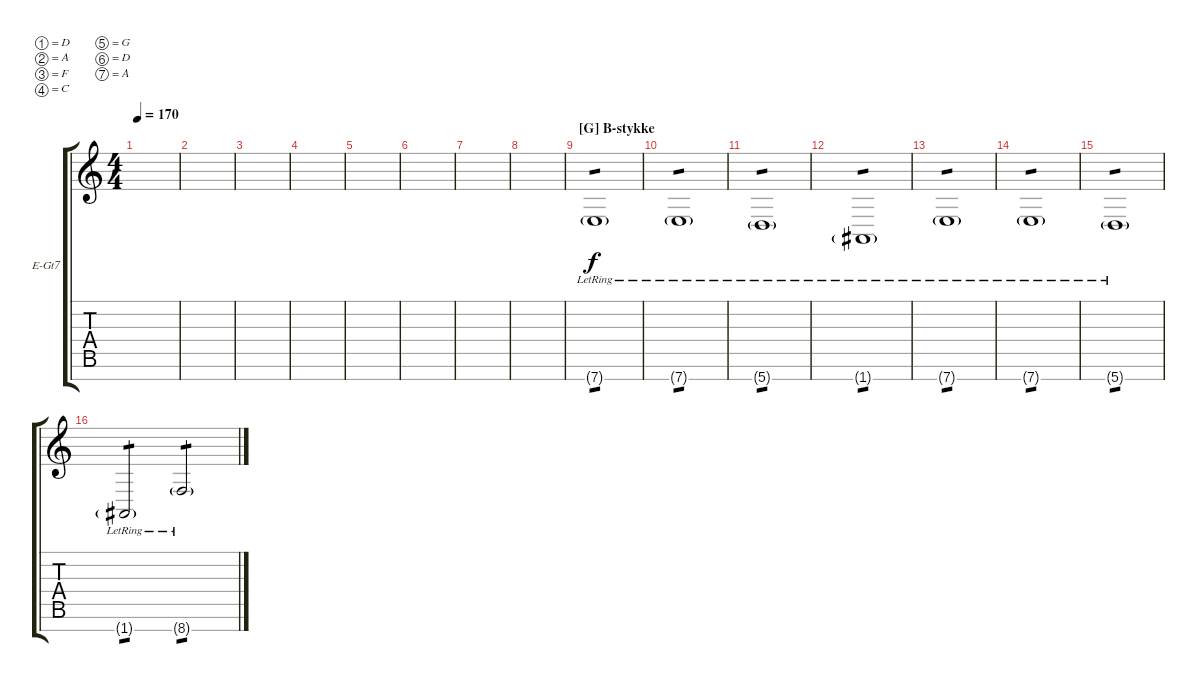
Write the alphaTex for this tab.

\defaultSystemsLayout 4
\bracketExtendMode groupsimilarinstruments
\firstSystemTrackNameOrientation horizontal
\otherSystemsTrackNameOrientation horizontal
\track ("Fuzz" "E-Gt7") {instrument distortionguitar}
\staff {score tabs}
\tuning (D4 A3 F3 C3 G2 D2 A1)
\ts (4 4)
\tempo 170
\clef g2
\scale
0.333333
\ks c
|
\scale
0.333333 |
\scale
0.333333 |
\scale
0.333333 |
\scale
0.333333 |
\scale
0.333333 |
\scale
0.333333 |
\scale
0.333333 |
\section ("G" "B-stykke")
\scale
0.333333 7.7{g lr}.1{tp 1} |
\scale
0.333333 7.7{g lr}.1{tp 1} |
\scale
0.333333 5.7{g lr}.1{tp 1} |
\scale
0.333333 1.7{g lr}.1{tp 1} |
\scale
0.333333 7.7{g lr}.1{tp 1} |
\scale
0.333333 7.7{g lr}.1{tp 1} |
\scale
0.333333 5.7{g lr}.1{tp 1} |
\scale
0.333333 1.7{g lr}.2{tp 1} 8.7{g lr}.2{tp 1}
